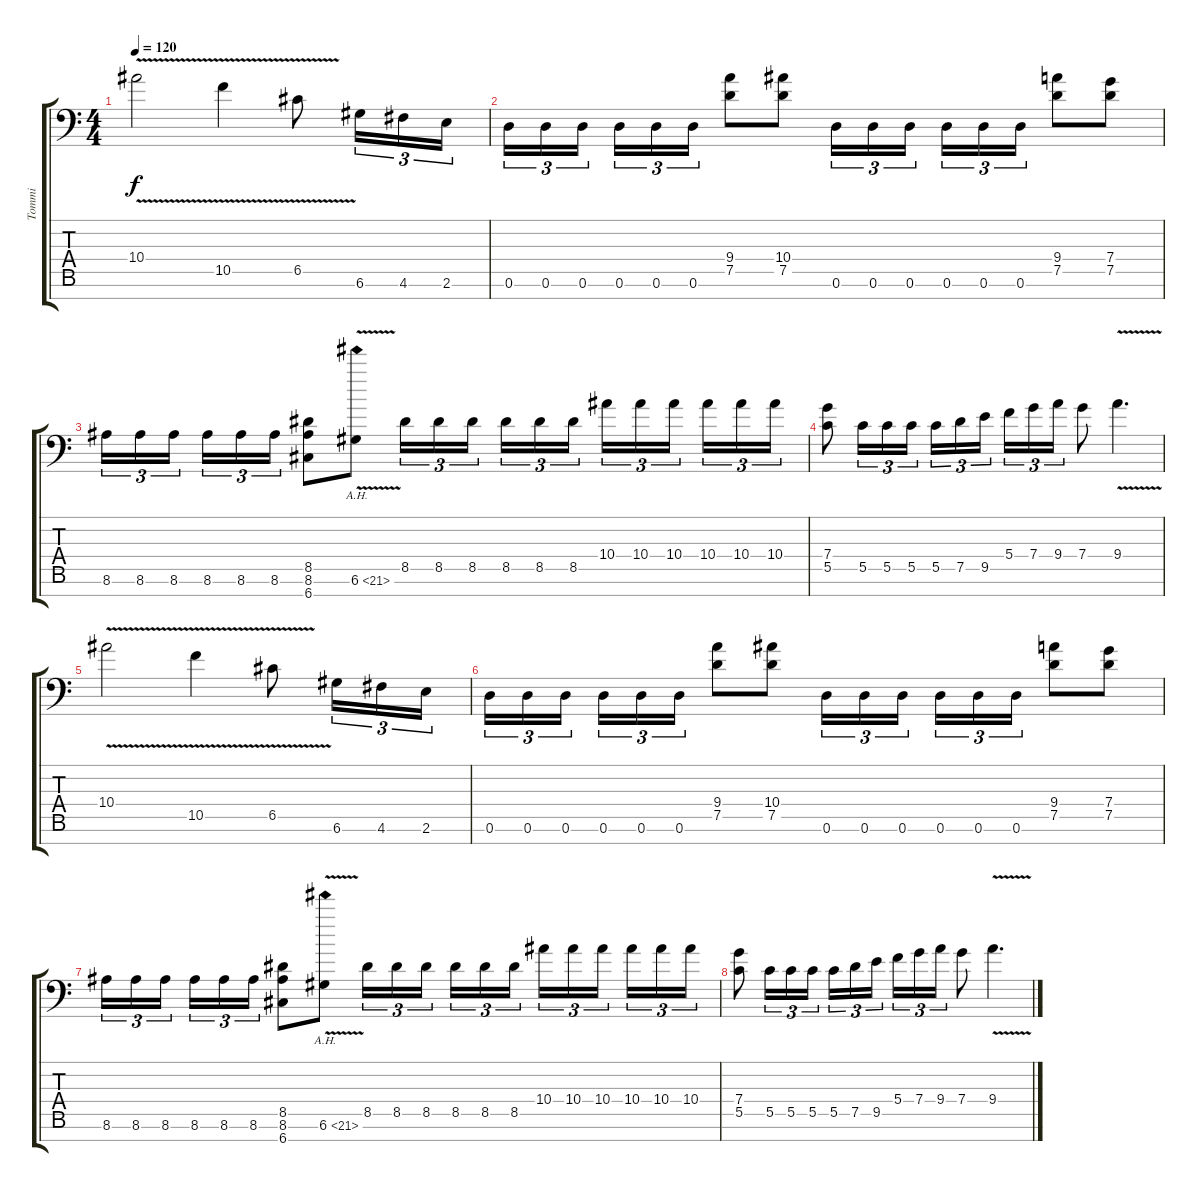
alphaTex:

\track ("Tommi" "Tommi") {instrument distortionguitar}
\staff {score tabs}
\tuning (D4 A3 F3 C3 G2 D2 G1) {hide}
\ts (4 4)
\tempo 120
\clef f4
\ks c
10.4{v}.2{dy f} 10.5{v}.4 6.5{v}.8 6.6.16{tu (3 2)} 4.6.16{tu (3 2)} 2.6.16{tu (3 2)} |
0.6.16{tu (3 2)} 0.6.16{tu (3 2)} 0.6.16{tu (3 2) beam splitsecondary} 0.6.16{tu (3 2)} 0.6.16{tu (3 2)} 0.6.16{tu (3 2)} (9.4 7.5).8 (10.4 7.5).8 0.6.16{tu (3 2)} 0.6.16{tu (3 2)} 0.6.16{tu (3 2) beam splitsecondary} 0.6.16{tu (3 2)} 0.6.16{tu (3 2)} 0.6.16{tu (3 2)} (9.4 7.5).8 (7.4 7.5).8 |
8.6.16{tu (3 2)} 8.6.16{tu (3 2)} 8.6.16{tu (3 2) beam splitsecondary} 8.6.16{tu (3 2)} 8.6.16{tu (3 2)} 8.6.16{tu (3 2)} (8.5 8.6 6.7).8 6.6{ah 15 v}.8 8.5.16{tu (3 2)} 8.5.16{tu (3 2)} 8.5.16{tu (3 2) beam splitsecondary} 8.5.16{tu (3 2)} 8.5.16{tu (3 2)} 8.5.16{tu (3 2)} 10.4.16{tu (3 2)} 10.4.16{tu (3 2)} 10.4.16{tu (3 2) beam splitsecondary} 10.4.16{tu (3 2)} 10.4.16{tu (3 2)} 10.4.16{tu (3 2)} |
(7.4 5.5).8 5.5.16{tu (3 2)} 5.5.16{tu (3 2)} 5.5.16{tu (3 2)} 5.5.16{tu (3 2)} 7.5.16{tu (3 2)} 9.5.16{tu (3 2) beam splitsecondary} 5.4.16{tu (3 2)} 7.4.16{tu (3 2)} 9.4.16{tu (3 2)} 7.4.8 9.4{v}.4{d} |
10.4{v}.2 10.5{v}.4 6.5{v}.8 6.6.16{tu (3 2)} 4.6.16{tu (3 2)} 2.6.16{tu (3 2)} |
0.6.16{tu (3 2)} 0.6.16{tu (3 2)} 0.6.16{tu (3 2) beam splitsecondary} 0.6.16{tu (3 2)} 0.6.16{tu (3 2)} 0.6.16{tu (3 2)} (9.4 7.5).8 (10.4 7.5).8 0.6.16{tu (3 2)} 0.6.16{tu (3 2)} 0.6.16{tu (3 2) beam splitsecondary} 0.6.16{tu (3 2)} 0.6.16{tu (3 2)} 0.6.16{tu (3 2)} (9.4 7.5).8 (7.4 7.5).8 |
8.6.16{tu (3 2)} 8.6.16{tu (3 2)} 8.6.16{tu (3 2) beam splitsecondary} 8.6.16{tu (3 2)} 8.6.16{tu (3 2)} 8.6.16{tu (3 2)} (8.5 8.6 6.7).8 6.6{ah 15 v}.8 8.5.16{tu (3 2)} 8.5.16{tu (3 2)} 8.5.16{tu (3 2) beam splitsecondary} 8.5.16{tu (3 2)} 8.5.16{tu (3 2)} 8.5.16{tu (3 2)} 10.4.16{tu (3 2)} 10.4.16{tu (3 2)} 10.4.16{tu (3 2) beam splitsecondary} 10.4.16{tu (3 2)} 10.4.16{tu (3 2)} 10.4.16{tu (3 2)} |
(7.4 5.5).8 5.5.16{tu (3 2)} 5.5.16{tu (3 2)} 5.5.16{tu (3 2)} 5.5.16{tu (3 2)} 7.5.16{tu (3 2)} 9.5.16{tu (3 2) beam splitsecondary} 5.4.16{tu (3 2)} 7.4.16{tu (3 2)} 9.4.16{tu (3 2)} 7.4.8 9.4{v}.4{d}
